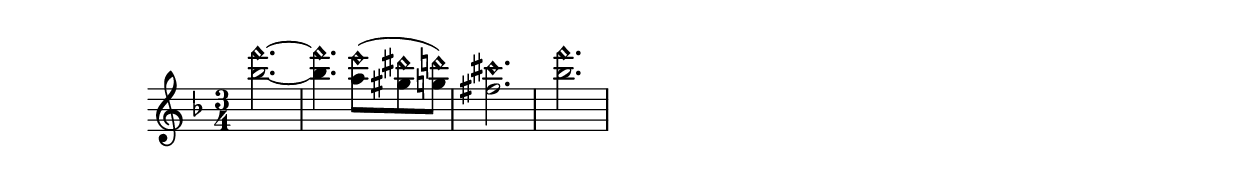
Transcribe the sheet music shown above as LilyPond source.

%% Do not edit this file; it is auto-generated from input/new
%% This file is in the public domain.
\version "2.11.62"

\header {
  lsrtags = "unfretted-strings,tweaks-and-overrides"
  texidoc = "Artificial harmonics using @code{\\harmonic} do not show
dots.  To override this behavior, set the context property
@code{harmonicDots}."
  doctitle = "Dotted harmonics"
} % begin verbatim

\relative c''' {
  \time 3/4
  \key f \major
  \set harmonicDots = ##t
  <bes f'\harmonic>2. ~
  <bes f'\harmonic>4. <a e'\harmonic>8( <gis dis'\harmonic> <g d'\harmonic>)
  <fis cis'\harmonic>2.
  <bes f'\harmonic>2.
}
